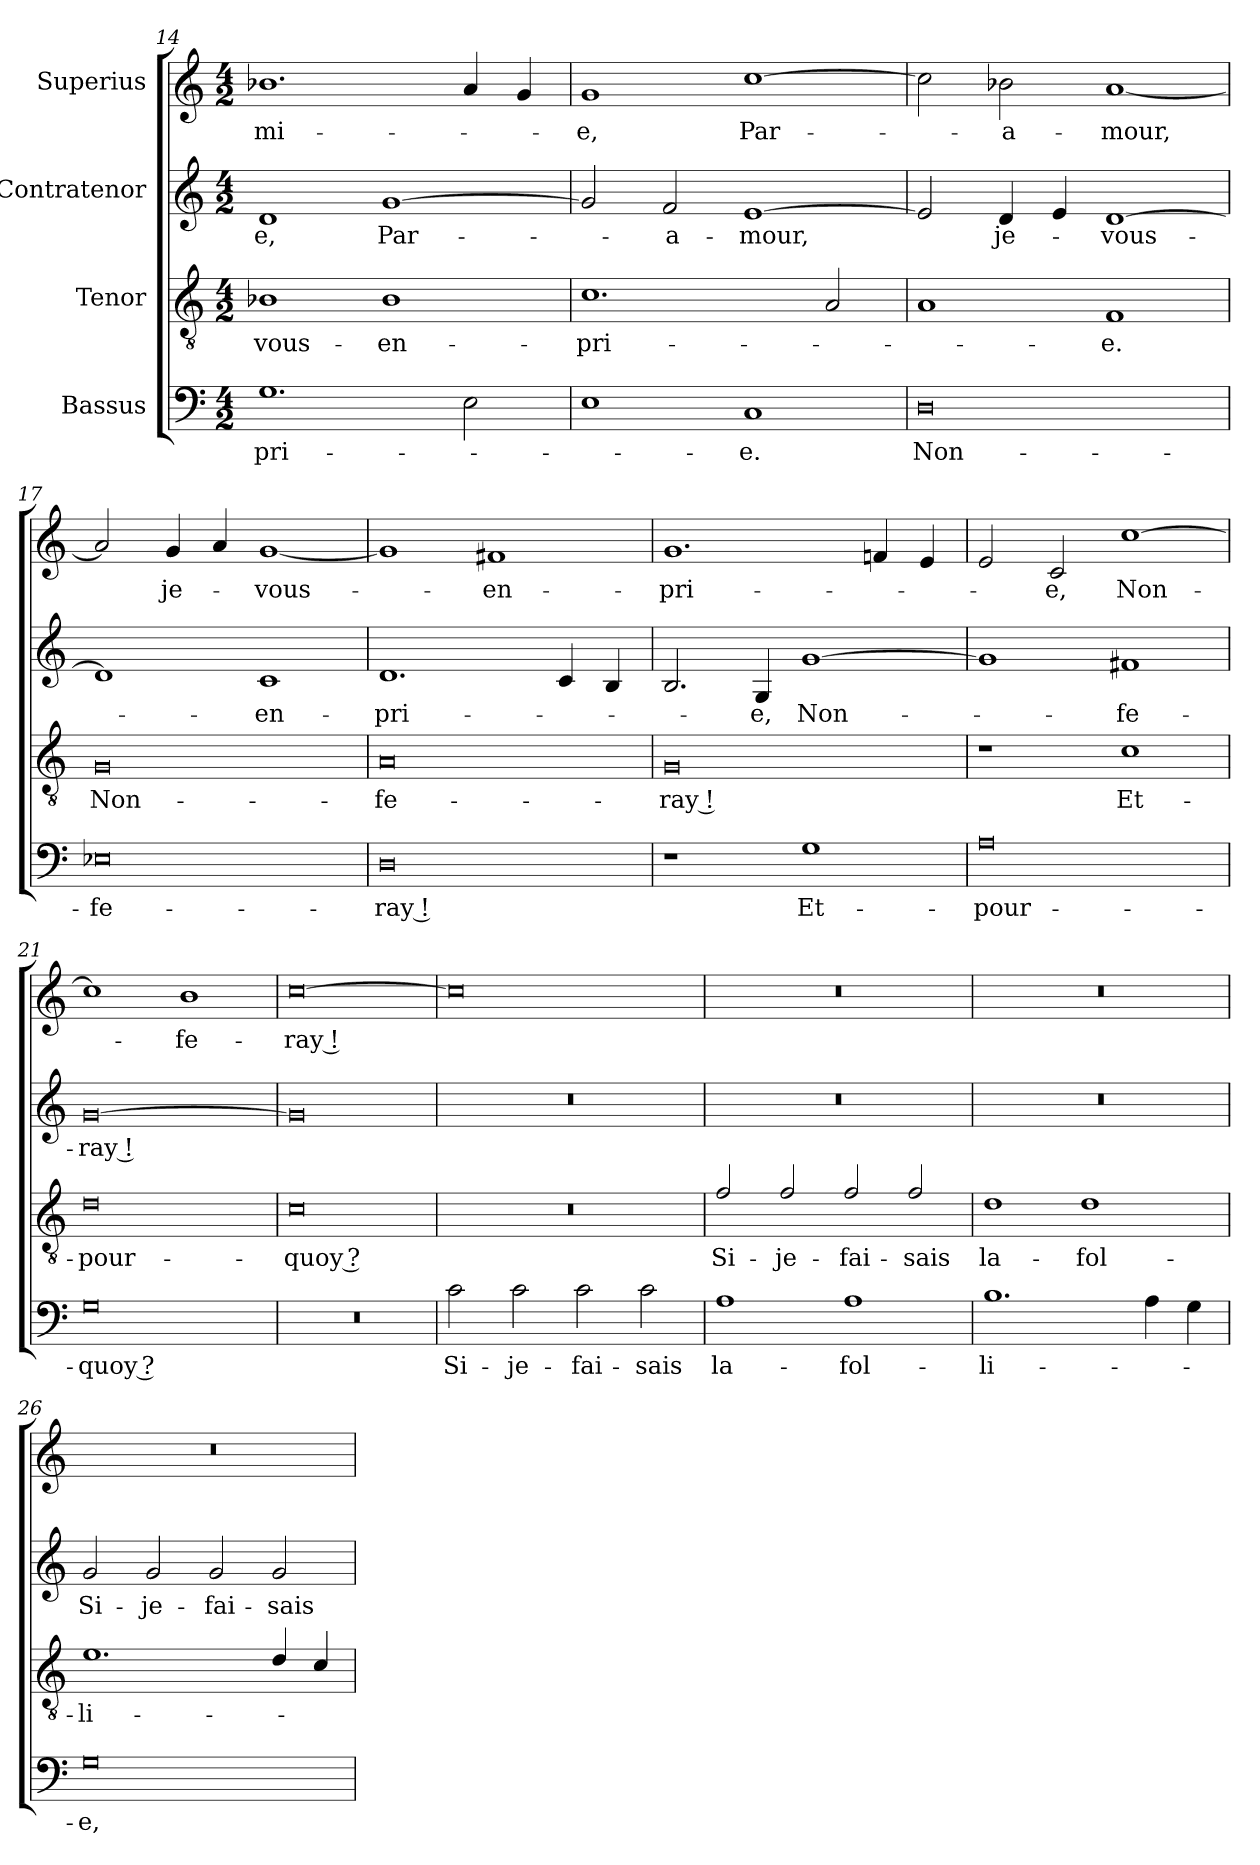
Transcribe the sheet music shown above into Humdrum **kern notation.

**kern	**text	**kern	**text	**kern	**text	**kern	**text
*part4	*part4	*part3	*part3	*part2	*part2	*part1	*part1
*staff4	*staff4	*staff3	*staff3	*staff2	*staff2	*staff1	*staff1
*I"Bassus	*	*I"Tenor	*	*I"Contratenor	*	*I"Superius	*
*clefF4	*	*clefGv2	*	*clefG2	*	*clefG2	*
*k[]	*	*k[]	*	*k[]	*	*k[]	*
*M4/2	*	*M4/2	*	*M4/2	*	*M4/2	*
=14	=14	=14	=14	=14	=14	=14	=14
1.G\	pri-	1B-X\	vous-	1d\	-e,	1.b-X\	-mi-
.	.	1B-\	en-	[1g\	Par-	.	.
2E\	.	.	.	.	.	4a/	.
.	.	.	.	.	.	4g/	.
=15	=15	=15	=15	=15	=15	=15	=15
1E\	.	1.c\	pri-	2g/]	.	1g/	-e,
.	.	.	.	2f/	a-	.	.
1C/	-e.	.	.	[1e\	-mour,	[1cc\	Par-
.	.	2A/	.	.	.	.	.
=16	=16	=16	=16	=16	=16	=16	=16
0D\	Non-	1A/	.	2e/]	.	2cc\]	.
.	.	.	.	4d/	je-	2b-X\	a-
.	.	.	.	4e/	.	.	.
.	.	1F/	-e.	[1d\	vous-	[1a/	-mour,
=17	=17	=17	=17	=17	=17	=17	=17
0E-X\	fe-	0G/	Non-	1d\]	.	2a/]	.
.	.	.	.	.	.	4g/	je-
.	.	.	.	.	.	4a/	.
.	.	.	.	1c\	en-	[1g/	vous-
=18	=18	=18	=18	=18	=18	=18	=18
0D\	-ray !	0A/	fe-	1.d\	pri-	1g/]	.
.	.	.	.	.	.	1f#X/	en-
.	.	.	.	4c/	.	.	.
.	.	.	.	4B/	.	.	.
=19	=19	=19	=19	=19	=19	=19	=19
1r	.	0G/	-ray !	2.B/	.	1.g/	pri-
.	.	.	.	4G/	-e,	.	.
1G\	Et-	.	.	[1g\	Non-	.	.
.	.	.	.	.	.	4fn/	.
.	.	.	.	.	.	4e/	.
=20	=20	=20	=20	=20	=20	=20	=20
0A\	pour-	1r	.	1g\]	.	2e/	.
.	.	.	.	.	.	2c/	-e,
.	.	1c\	Et-	1f#X\	fe-	[1cc\	Non-
=21	=21	=21	=21	=21	=21	=21	=21
0G\	-quoy ?	0d\	pour-	[0g\	-ray !	1cc\]	.
.	.	.	.	.	.	1b\	fe-
=22	=22	=22	=22	=22	=22	=22	=22
0r	.	0c\	-quoy ?	0g\]	.	[0cc\	-ray !
=23	=23	=23	=23	=23	=23	=23	=23
2c\	Si-	0r	.	0r	.	0cc\]	.
2c\	je-	.	.	.	.	.	.
2c\	fai-	.	.	.	.	.	.
2c\	-sais	.	.	.	.	.	.
=24	=24	=24	=24	=24	=24	=24	=24
1A\	la-	2f/	Si-	0r	.	0r	.
.	.	2f/	je-	.	.	.	.
1A\	fol-	2f/	fai-	.	.	.	.
.	.	2f/	-sais	.	.	.	.
=25	=25	=25	=25	=25	=25	=25	=25
1.B\	-li-	1d\	la-	0r	.	0r	.
.	.	1d\	fol-	.	.	.	.
4A\	.	.	.	.	.	.	.
4G\	.	.	.	.	.	.	.
=26	=26	=26	=26	=26	=26	=26	=26
0G\	-e,	1.e\	-li-	2g/	Si-	0r	.
.	.	.	.	2g/	je-	.	.
.	.	.	.	2g/	fai-	.	.
.	.	4d/	.	2g/	-sais	.	.
.	.	4c/	.	.	.	.	.
=	=	=	=	=	=	=	=
*-	*-	*-	*-	*-	*-	*-	*-
